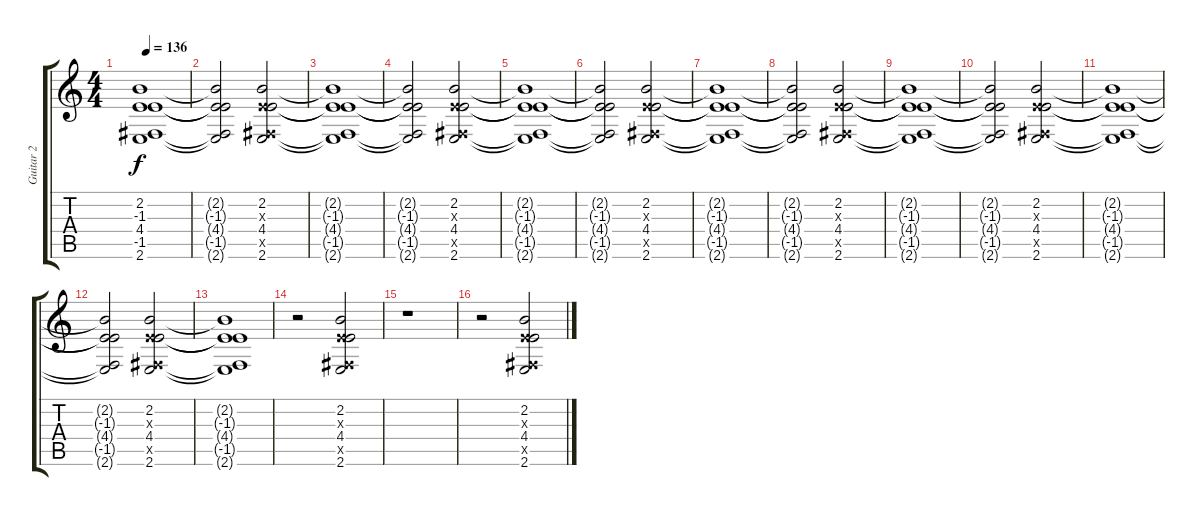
\track ("Guitar 2" "Guitar 2") {instrument electricguitarclean}
\staff {score tabs}
\tuning (D4 A3 F3 C3 G2 D2) {hide}
\ts (4 4)
\tempo 136
\clef g2
\ks c
(2.2{t} -1.3{t} 4.4{t} -1.5{t} 2.6{t}).1{dy f} |
(2.2{t} -1.3{t} 4.4{t} -1.5{t} 2.6{t}).2 (2.2 -1.3{x} 4.4 -1.5{x} 2.6).2 |
(2.2{t} -1.3{t} 4.4{t} -1.5{t} 2.6{t}).1 |
(2.2{t} -1.3{t} 4.4{t} -1.5{t} 2.6{t}).2 (2.2 -1.3{x} 4.4 -1.5{x} 2.6).2 |
(2.2{t} -1.3{t} 4.4{t} -1.5{t} 2.6{t}).1 |
(2.2{t} -1.3{t} 4.4{t} -1.5{t} 2.6{t}).2 (2.2 -1.3{x} 4.4 -1.5{x} 2.6).2 |
(2.2{t} -1.3{t} 4.4{t} -1.5{t} 2.6{t}).1 |
(2.2{t} -1.3{t} 4.4{t} -1.5{t} 2.6{t}).2 (2.2 -1.3{x} 4.4 -1.5{x} 2.6).2 |
(2.2{t} -1.3{t} 4.4{t} -1.5{t} 2.6{t}).1 |
(2.2{t} -1.3{t} 4.4{t} -1.5{t} 2.6{t}).2 (2.2 -1.3{x} 4.4 -1.5{x} 2.6).2 |
(2.2{t} -1.3{t} 4.4{t} -1.5{t} 2.6{t}).1 |
(2.2{t} -1.3{t} 4.4{t} -1.5{t} 2.6{t}).2 (2.2 -1.3{x} 4.4 -1.5{x} 2.6).2 |
(2.2{t} -1.3{t} 4.4{t} -1.5{t} 2.6{t}).1 |
r.2 (2.2 -1.3{x} 4.4 -1.5{x} 2.6).2 |
r.1 |
r.2 (2.2 -1.3{x} 4.4 -1.5{x} 2.6).2
